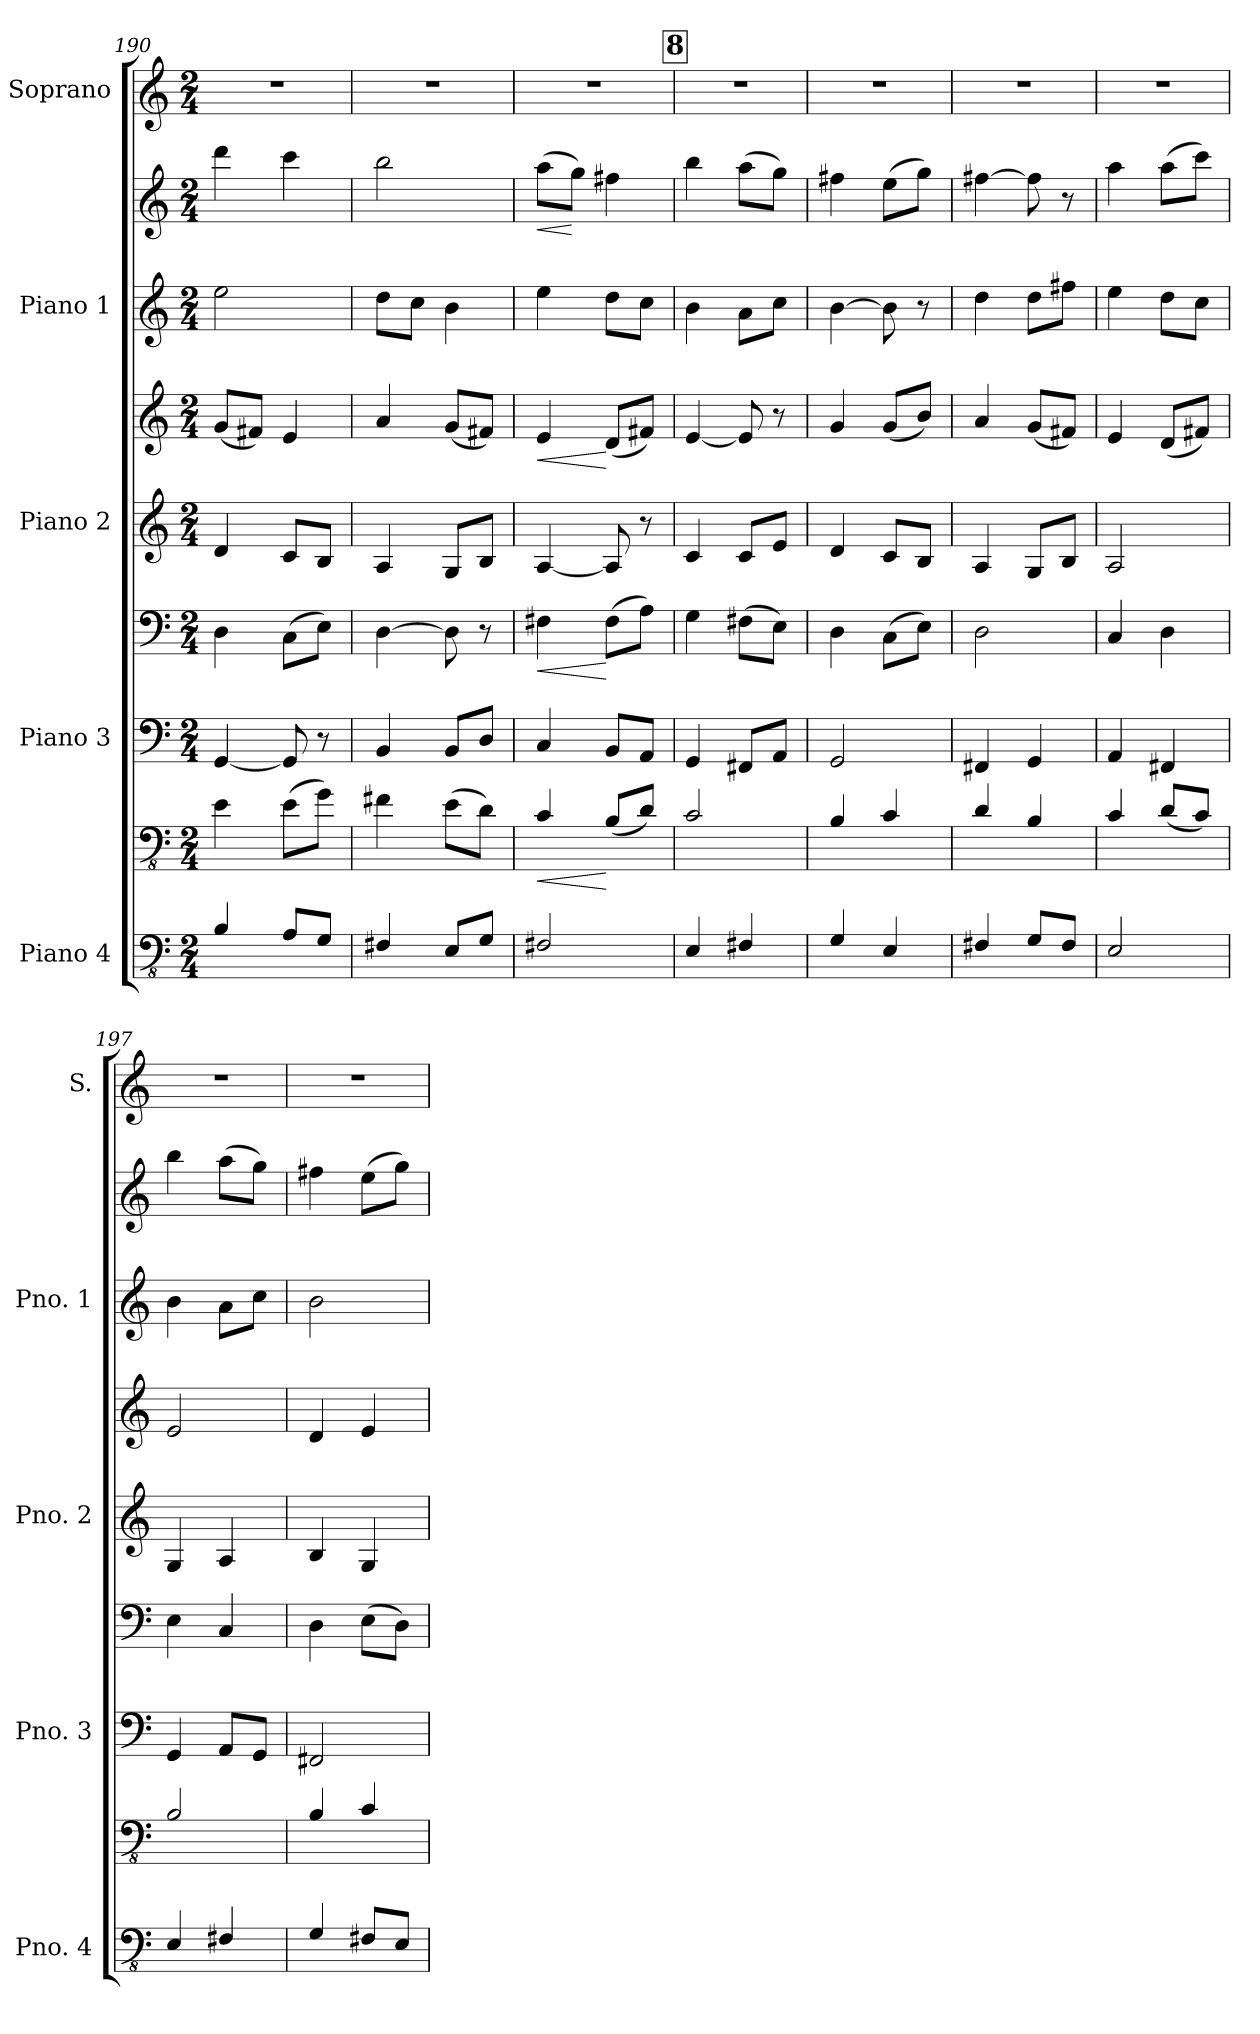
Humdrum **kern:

**kern	**kern	**dynam	**kern	**kern	**dynam	**kern	**kern	**dynam	**kern	**kern	**dynam	**kern
*part5	*part5	*part5	*part4	*part4	*part4	*part3	*part3	*part3	*part2	*part2	*part2	*part1
*staff9	*staff8	*staff8/9	*staff7	*staff6	*staff6/7	*staff5	*staff4	*staff4/5	*staff3	*staff2	*staff2/3	*staff1
*I"Piano 4	*	*	*I"Piano 3	*	*	*I"Piano 2	*	*	*I"Piano 1	*	*	*I"Soprano
*I'Pno. 4	*	*	*I'Pno. 3	*	*	*I'Pno. 2	*	*	*I'Pno. 1	*	*	*I'S.
*clefFv4	*clefFv4	*	*clefF4	*clefF4	*	*clefG2	*clefG2	*	*clefG2	*clefG2	*	*clefG2
*ITrd7c12	*ITrd7c12	*	*	*	*	*	*	*	*	*	*	*
*k[]	*k[]	*	*k[]	*k[]	*	*k[]	*k[]	*	*k[]	*k[]	*	*k[]
*C:	*C:	*	*C:	*C:	*	*C:	*C:	*	*C:	*C:	*	*C:
*M2/4	*M2/4	*	*M2/4	*M2/4	*	*M2/4	*M2/4	*	*M2/4	*M2/4	*	*M2/4
=190	=190	=190	=190	=190	=190	=190	=190	=190	=190	=190	=190	=190
4BBB/	4EE\	.	[<4GG/	4D\	.	4d/	(8g/L	.	2ee\	4ddd\	.	2r
.	.	.	.	.	.	.	8f#X/J)	.	.	.	.	.
8AAA/L	(8EE\L	.	8GG/]	(8C\L	.	8c/L	4e/	.	.	4ccc\	.	.
8GGG/J	8GG\J)	.	8r	8E\J)	.	8B/J	.	.	.	.	.	.
=191	=191	=191	=191	=191	=191	=191	=191	=191	=191	=191	=191	=191
4FFF#X/	4FF#X\	.	4BB/	[>4D\	.	4A/	4a/	.	8dd\L	2bb\	.	2r
.	.	.	.	.	.	.	.	.	8cc\J	.	.	.
8EEE/L	(8EE\L	.	8BB/L	8D\]	.	8G/L	(8g/L	.	4b\	.	.	.
8GGG/J	8DD\J)	.	8D/J	8r	.	8B/J	8f#X/J)	.	.	.	.	.
=192	=192	=192	=192	=192	=192	=192	=192	=192	=192	=192	=192	=192
!	!	!LO:HP:b	!	!	!LO:HP:b	!	!	!LO:HP:b	!	!	!LO:HP:b	!
2FFF#X/	4CC/	<	4C/	4F#X\	<	[<4A/	4e/	<	4ee\	(8aa\L	<	2r
.	.	.	.	.	.	.	.	.	.	8gg\J)	[	.
.	(8BBB/L	[	8BB/L	(8F#\L	[	8A/]	(8d/L	[	8dd\L	4ff#X\	.	.
.	8DD/J)	.	8AA/J	8A\J)	.	8r	8f#X/J)	.	8cc\J	.	.	.
!!LO:REH:place=s1:a:t=8
=193	=193	=193	=193	=193	=193	=193	=193	=193	=193	=193	=193	=193
4EEE/	2CC/	.	4GG/	4G\	.	4c/	[<4e/	.	4b\	4bb\	.	2r
4FFF#X/	.	.	8FF#X/L	(8F#X\L	.	8c/L	8e/]	.	8a\L	(8aa\L	.	.
.	.	.	8AA/J	8E\J)	.	8e/J	8r	.	8cc\J	8gg\J)	.	.
!!LO:PB:g=z
=194	=194	=194	=194	=194	=194	=194	=194	=194	=194	=194	=194	=194
4GGG/	4BBB/	.	2GG/	4D\	.	4d/	4g/	.	[>4b\	4ff#X\	.	2r
4EEE/	4CC/	.	.	(8C\L	.	8c/L	(8g/L	.	8b\]	(8ee\L	.	.
.	.	.	.	8E\J)	.	8B/J	8b/J)	.	8r	8gg\J)	.	.
=195	=195	=195	=195	=195	=195	=195	=195	=195	=195	=195	=195	=195
4FFF#X/	4DD/	.	4FF#X/	2D\	.	4A/	4a/	.	4dd\	[>4ff#X\	.	2r
8GGG/L	4BBB/	.	4GG/	.	.	8G/L	(8g/L	.	8dd\L	8ff#\]	.	.
8FFF#/J	.	.	.	.	.	8B/J	8f#X/J)	.	8ff#X\J	8r	.	.
=196	=196	=196	=196	=196	=196	=196	=196	=196	=196	=196	=196	=196
2EEE/	4CC/	.	4AA/	4C/	.	2A/	4e/	.	4ee\	4aa\	.	2r
.	(8DD/L	.	4FF#X/	4D\	.	.	(8d/L	.	8dd\L	(8aa\L	.	.
.	8CC/J)	.	.	.	.	.	8f#X/J)	.	8cc\J	8ccc\J)	.	.
=197	=197	=197	=197	=197	=197	=197	=197	=197	=197	=197	=197	=197
4EEE/	2BBB/	.	4GG/	4E\	.	4G/	2e/	.	4b\	4bb\	.	2r
4FFF#X/	.	.	8AA/L	4C/	.	4A/	.	.	8a\L	(8aa\L	.	.
.	.	.	8GG/J	.	.	.	.	.	8cc\J	8gg\J)	.	.
=198	=198	=198	=198	=198	=198	=198	=198	=198	=198	=198	=198	=198
4GGG/	4BBB/	.	2FF#X/	4D\	.	4B/	4d/	.	2b\	4ff#X\	.	2r
8FFF#X/L	4CC/	.	.	(8E\L	.	4G/	4e/	.	.	(8ee\L	.	.
8EEE/J	.	.	.	8D\J)	.	.	.	.	.	8gg\J)	.	.
=	=	=	=	=	=	=	=	=	=	=	=	=
*-	*-	*-	*-	*-	*-	*-	*-	*-	*-	*-	*-	*-
